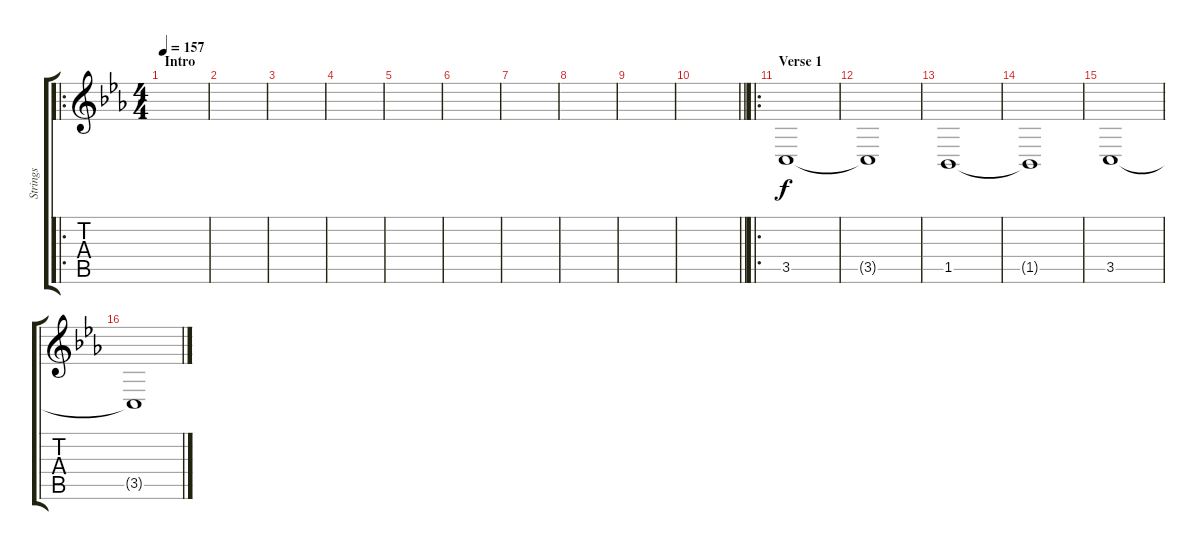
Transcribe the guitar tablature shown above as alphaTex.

\track ("Strings" "Strings") {instrument stringensemble1}
\staff {score tabs}
\tuning (E4 B3 G3 D3 A2 E2) {hide}
\ro
\ts (4 4)
\section ("" "Intro")
\tempo 157
\clef g2
\ks cminor
|
|
|
|
|
|
|
|
|
\barLineRight lightlight
|
\ro
\section ("" "Verse 1")
3.5.1 |
3.5{t}.1 |
1.5.1 |
1.5{t}.1 |
3.5.1 |
3.5{t}.1
